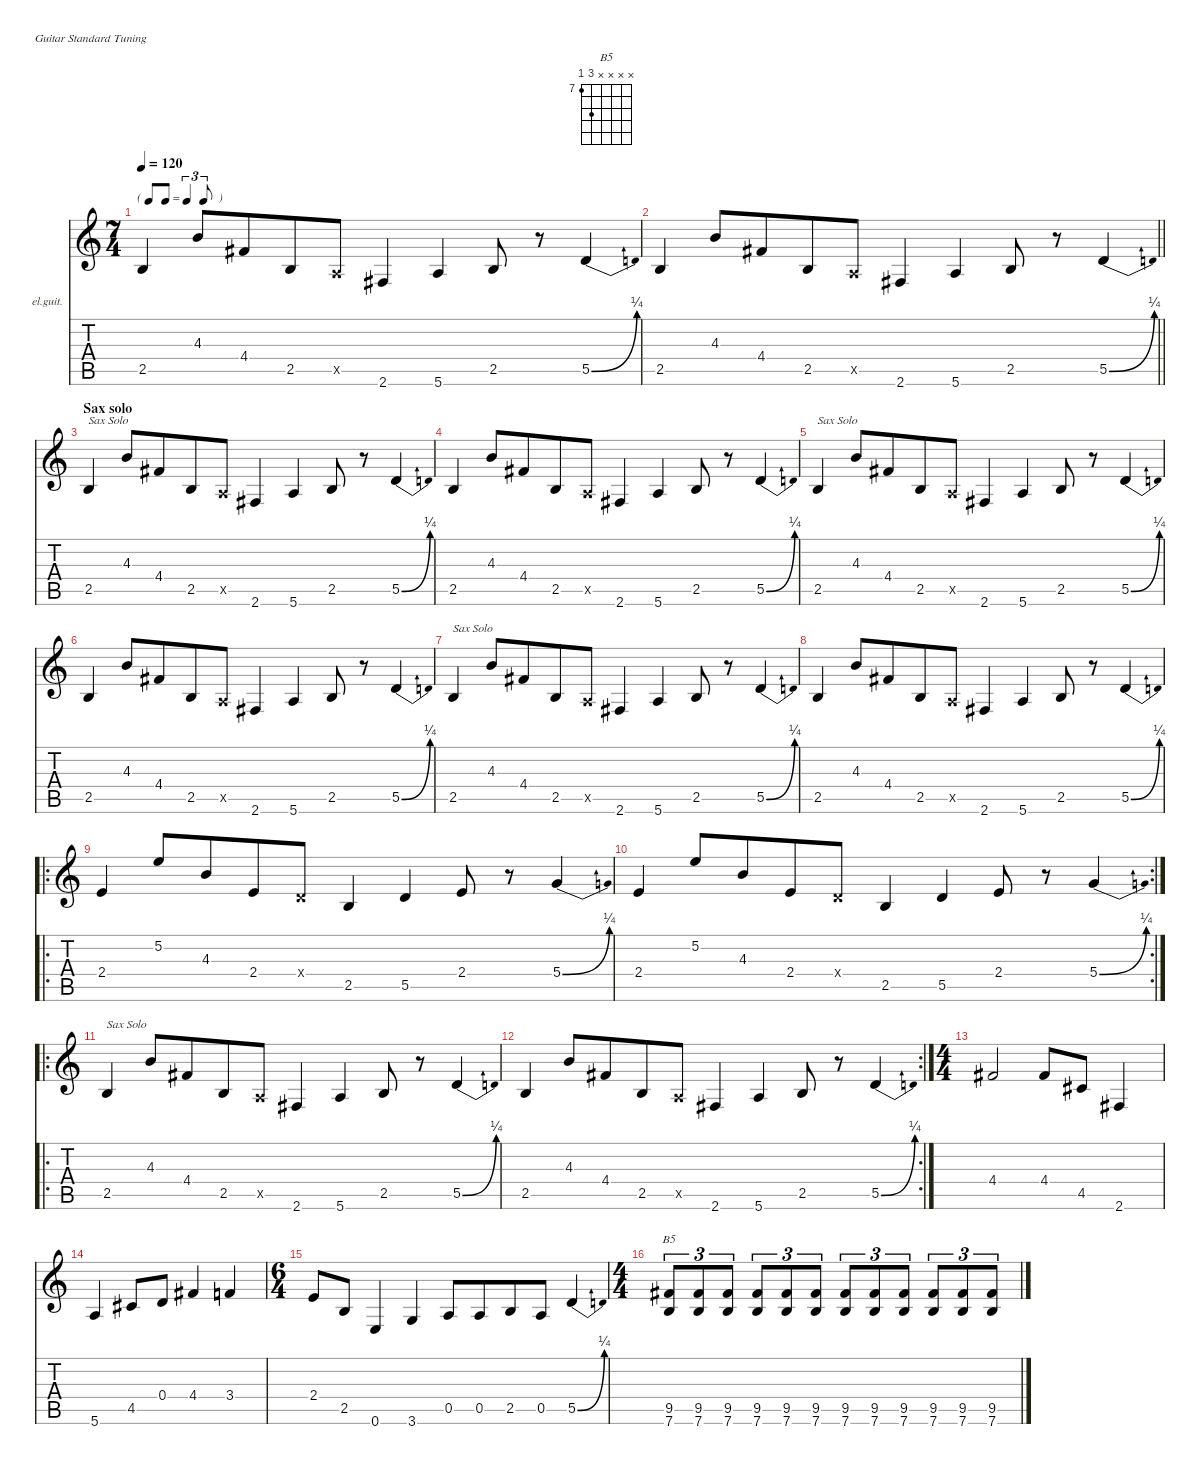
\defaultSystemsLayout 4
\hideDynamics
\bracketExtendMode nobrackets
\firstSystemTrackNameOrientation horizontal
\otherSystemsTrackNameOrientation horizontal
\track ("Guitar 1" "el.guit.") {instrument electricguitarclean}
\staff {score tabs}
\tuning (E4 B3 G3 D3 A2 E2)
\chord ("B5" x x x x 9 7) {firstfret 7}
\ts (7 4)
\beaming (8 6 4 4)
\tf triplet8th
\tempo 120
\clef g2
\ks c
2.5.4{dy f beam Up} 4.3.8{beam Up} 4.4{acc #}.8{beam Up} 2.5.8{beam Up} 0.5{x}.8{beam Up} 2.6{acc #}.4{beam Up} 5.6.4{beam Up} 2.5.8{beam Up} r.8{beam Up} 5.5{be (bend 0 0 30 1)}.4{beam Up} |
\barLineRight lightlight
2.5.4{beam Up} 4.3.8{beam Up} 4.4{acc #}.8{beam Up} 2.5.8{beam Up} 0.5{x}.8{beam Up} 2.6{acc #}.4{beam Up} 5.6.4{beam Up} 2.5.8{beam Up} r.8{beam Up} 5.5{be (bend 0 0 30 1)}.4{beam Up} |
\section ("" "Sax solo")
2.5.4{txt "Sax Solo" beam Up} 4.3.8{beam Up} 4.4{acc #}.8{beam Up} 2.5.8{beam Up} 0.5{x}.8{beam Up} 2.6{acc #}.4{beam Up} 5.6.4{beam Up} 2.5.8{beam Up} r.8{beam Up} 5.5{be (bend 0 0 30 1)}.4{beam Up} |
2.5.4{beam Up} 4.3.8{beam Up} 4.4{acc #}.8{beam Up} 2.5.8{beam Up} 0.5{x}.8{beam Up} 2.6{acc #}.4{beam Up} 5.6.4{beam Up} 2.5.8{beam Up} r.8{beam Up} 5.5{be (bend 0 0 30 1)}.4{beam Up} |
2.5.4{txt "Sax Solo" beam Up} 4.3.8{beam Up} 4.4{acc #}.8{beam Up} 2.5.8{beam Up} 0.5{x}.8{beam Up} 2.6{acc #}.4{beam Up} 5.6.4{beam Up} 2.5.8{beam Up} r.8{beam Up} 5.5{be (bend 0 0 30 1)}.4{beam Up} |
2.5.4{beam Up} 4.3.8{beam Up} 4.4{acc #}.8{beam Up} 2.5.8{beam Up} 0.5{x}.8{beam Up} 2.6{acc #}.4{beam Up} 5.6.4{beam Up} 2.5.8{beam Up} r.8{beam Up} 5.5{be (bend 0 0 30 1)}.4{beam Up} |
2.5.4{txt "Sax Solo" beam Up} 4.3.8{beam Up} 4.4{acc #}.8{beam Up} 2.5.8{beam Up} 0.5{x}.8{beam Up} 2.6{acc #}.4{beam Up} 5.6.4{beam Up} 2.5.8{beam Up} r.8{beam Up} 5.5{be (bend 0 0 30 1)}.4{beam Up} |
2.5.4{beam Up} 4.3.8{beam Up} 4.4{acc #}.8{beam Up} 2.5.8{beam Up} 0.5{x}.8{beam Up} 2.6{acc #}.4{beam Up} 5.6.4{beam Up} 2.5.8{beam Up} r.8{beam Up} 5.5{be (bend 0 0 30 1)}.4{beam Up} |
\ro
2.4.4{beam Up} 5.2.8{beam Up} 4.3.8{beam Up} 2.4.8{beam Up} 0.4{x}.8{beam Up} 2.5.4{beam Up} 5.5.4{beam Up} 2.4.8{beam Up} r.8{beam Up} 5.4{be (bend 0 0 30 1)}.4{beam Up} |
\rc 2
2.4.4{beam Up} 5.2.8{beam Up} 4.3.8{beam Up} 2.4.8{beam Up} 0.4{x}.8{beam Up} 2.5.4{beam Up} 5.5.4{beam Up} 2.4.8{beam Up} r.8{beam Up} 5.4{be (bend 0 0 30 1)}.4{beam Up} |
\ro
2.5.4{txt "Sax Solo" beam Up} 4.3.8{beam Up} 4.4{acc #}.8{beam Up} 2.5.8{beam Up} 0.5{x}.8{beam Up} 2.6{acc #}.4{beam Up} 5.6.4{beam Up} 2.5.8{beam Up} r.8{beam Up} 5.5{be (bend 0 0 30 1)}.4{beam Up} |
\rc 2
2.5.4{beam Up} 4.3.8{beam Up} 4.4{acc #}.8{beam Up} 2.5.8{beam Up} 0.5{x}.8{beam Up} 2.6{acc #}.4{beam Up} 5.6.4{beam Up} 2.5.8{beam Up} r.8{beam Up} 5.5{be (bend 0 0 30 1)}.4{beam Up} |
\ts (4 4)
\beaming (8 2 2 2 2)
4.4{acc #}.2{beam Up} 4.4{acc #}.8{beam Up} 4.5{acc #}.8{beam Up} 2.6{acc #}.4{beam Up} |
5.6.4{beam Up} 4.5{acc #}.8{beam Up} 0.4.8{beam Up} 4.4{acc #}.4{beam Up} 3.4.4{beam Up} |
\ts (6 4)
\beaming (8 6 6)
2.4.8{beam Up} 2.5.8{beam Up} 0.6.4{beam Up} 3.6.4{beam Up} 0.5.8{beam Up} 0.5.8{beam Up} 2.5.8{beam Up} 0.5.8{beam Up} 5.5{be (bend 0 0 30 1)}.4{beam Up} |
\ts (4 4)
\beaming (8 2 2 2 2)
(9.5{acc #} 7.6).8{tu (3 2) ch "B5" beam Up} (9.5{acc #} 7.6).8{tu (3 2) beam Up} (9.5{acc #} 7.6).8{tu (3 2) beam Up} (9.5{acc #} 7.6).8{tu (3 2) beam Up} (9.5{acc #} 7.6).8{tu (3 2) beam Up} (9.5{acc #} 7.6).8{tu (3 2) beam Up} (9.5{acc #} 7.6).8{tu (3 2) beam Up} (9.5{acc #} 7.6).8{tu (3 2) beam Up} (9.5{acc #} 7.6).8{tu (3 2) beam Up} (9.5{acc #} 7.6).8{tu (3 2) beam Up} (9.5{acc #} 7.6).8{tu (3 2) beam Up} (9.5{acc #} 7.6).8{tu (3 2) beam Up}
